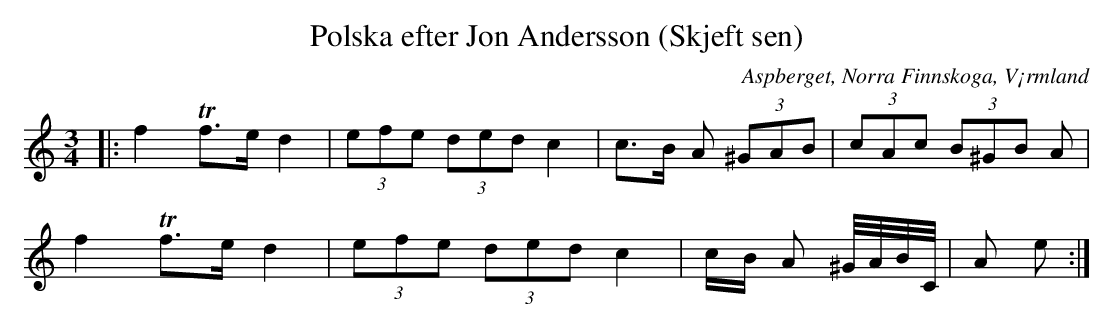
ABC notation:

X:1
T:Polska efter Jon Andersson (Skjeft sen)
O:Aspberget, Norra Finnskoga, V¡rmland
M:3/4
L:1/8
K:Am
|: f2 !trill!f3/2e/2 d2 | (3efe (3ded c2 | c3/2B/2 A (3^GAB | (3cAc (3B^GB A |
f2 !trill!f3/2e/2 d2 | (3efe (3ded c2 | 3c/2B/2 A ^G/4A/4B/4C/4 | A e :|
